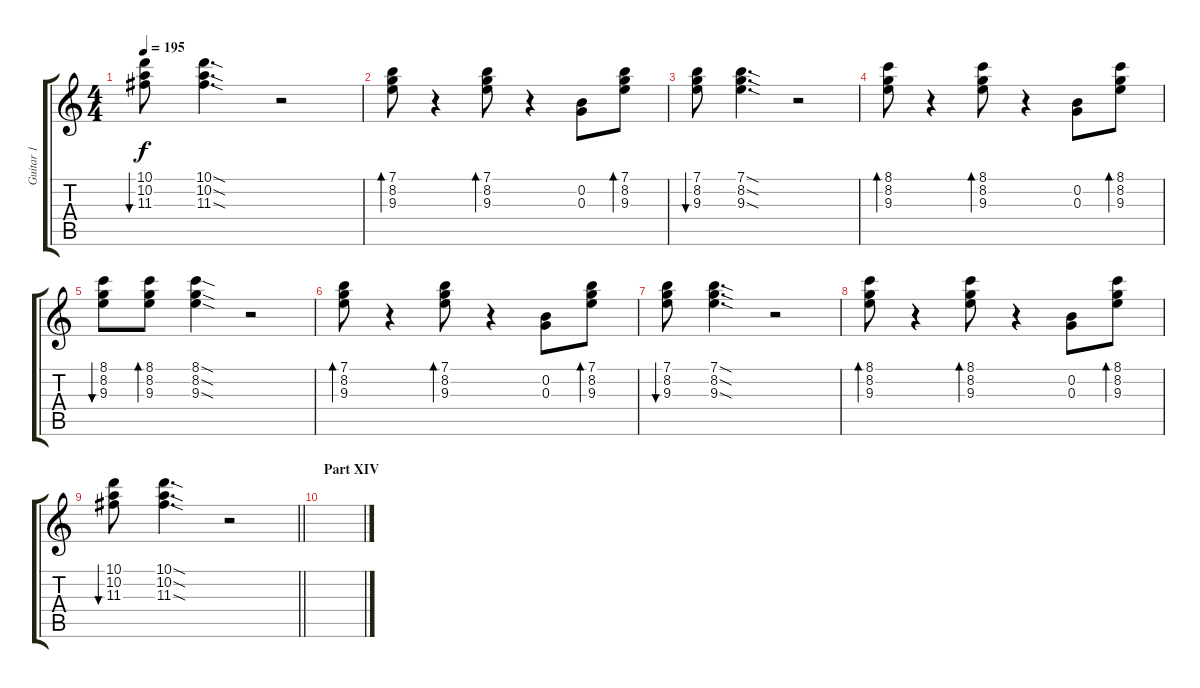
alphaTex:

\track ("Guitar 1" "Guitar 1") {instrument electricguitarclean}
\staff {score tabs}
\tuning (E4 B3 G3 D3 A2 E2) {hide}
\ts (4 4)
\tempo 195
\clef g2
\ks c
(10.1 10.2 11.3).8{bu 480 dy f} (10.1{sod} 10.2{sod} 11.3{sod}).4{d} r.2 |
(7.1 8.2 9.3).8{bd 480} r.4 (7.1 8.2 9.3).8{bd 480} r.4 (0.2 0.3).8 (7.1 8.2 9.3).8{bd 480} |
(7.1 8.2 9.3).8{bu 480} (7.1{sod} 8.2{sod} 9.3{sod}).4{d} r.2 |
(8.1 8.2 9.3).8{bd 480} r.4 (8.1 8.2 9.3).8{bd 480} r.4 (0.2 0.3).8 (8.1 8.2 9.3).8{bd 480} |
(8.1 8.2 9.3).8{bu 480} (8.1 8.2 9.3).8{bd 480} (8.1{sod} 8.2{sod} 9.3{sod}).4 r.2 |
(7.1 8.2 9.3).8{bd 480} r.4 (7.1 8.2 9.3).8{bd 480} r.4 (0.2 0.3).8 (7.1 8.2 9.3).8{bd 480} |
(7.1 8.2 9.3).8{bu 480} (7.1{sod} 8.2{sod} 9.3{sod}).4{d} r.2 |
(8.1 8.2 9.3).8{bd 480} r.4 (8.1 8.2 9.3).8{bd 480} r.4 (0.2 0.3).8 (8.1 8.2 9.3).8{bd 480} |
\barLineRight lightlight
(10.1 10.2 11.3).8{bu 480} (10.1{sod} 10.2{sod} 11.3{sod}).4{d} r.2 |
\section ("" "Part XIV")
